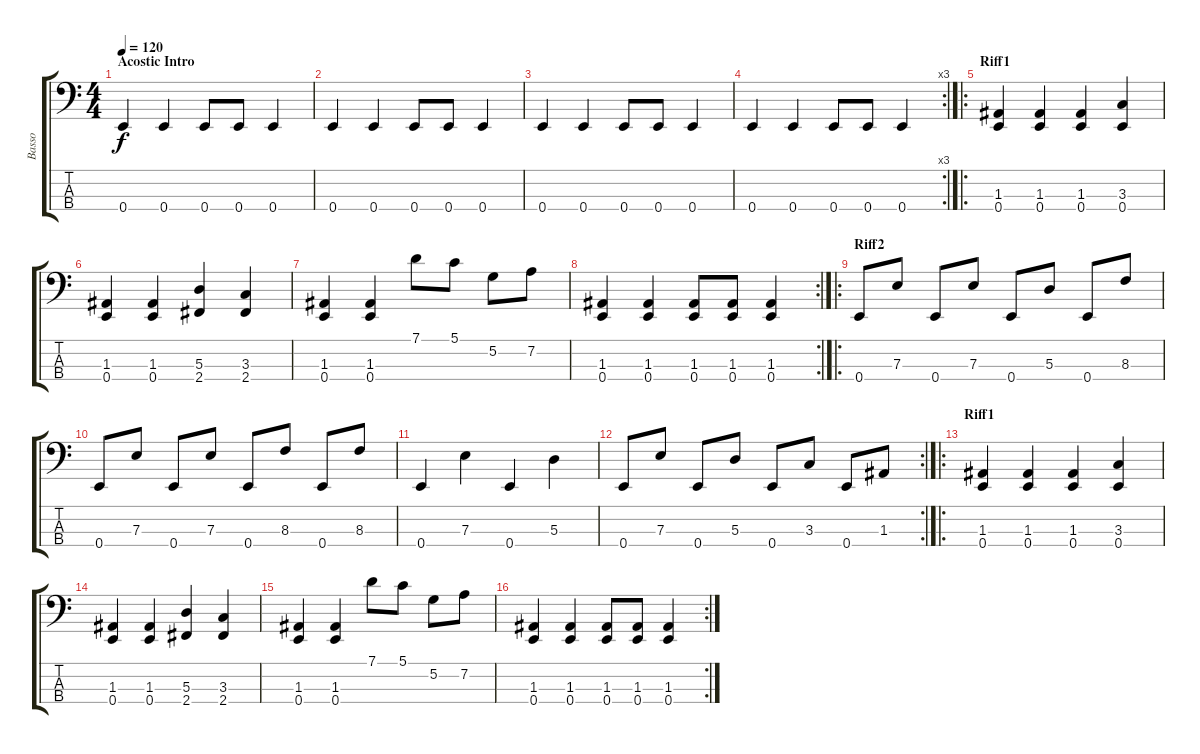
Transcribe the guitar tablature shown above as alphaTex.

\track ("Basso" "Basso") {instrument electricbassfinger}
\staff {score tabs}
\tuning (G2 D2 A1 E1) {hide}
\ts (4 4)
\section ("" "Acostic Intro")
\tempo 120
\clef f4
\ks c
0.4.4{dy f instrument electricbassfinger} 0.4.4 0.4.8 0.4.8 0.4.4 |
0.4.4 0.4.4 0.4.8 0.4.8 0.4.4 |
0.4.4 0.4.4 0.4.8 0.4.8 0.4.4 |
\rc 3
0.4.4 0.4.4 0.4.8 0.4.8 0.4.4 |
\ro
\section ("" "Riff1")
(1.3 0.4).4 (1.3 0.4).4 (1.3 0.4).4 (3.3 0.4).4 |
(1.3 0.4).4 (1.3 0.4).4 (5.3 2.4).4 (3.3 2.4).4 |
(1.3 0.4).4 (1.3 0.4).4 7.1.8 5.1.8 5.2.8 7.2.8 |
\rc 2
(1.3 0.4).4 (1.3 0.4).4 (1.3 0.4).8 (1.3 0.4).8 (1.3 0.4).4 |
\ro
\section ("" "Riff2")
0.4.8 7.3.8 0.4.8 7.3.8 0.4.8 5.3.8 0.4.8 8.3.8 |
0.4.8 7.3.8 0.4.8 7.3.8 0.4.8 8.3.8 0.4.8 8.3.8 |
0.4.4 7.3.4 0.4.4 5.3.4 |
\rc 2
0.4.8 7.3.8 0.4.8 5.3.8 0.4.8 3.3.8 0.4.8 1.3.8 |
\ro
\section ("" "Riff1")
(1.3 0.4).4 (1.3 0.4).4 (1.3 0.4).4 (3.3 0.4).4 |
(1.3 0.4).4 (1.3 0.4).4 (5.3 2.4).4 (3.3 2.4).4 |
(1.3 0.4).4 (1.3 0.4).4 7.1.8 5.1.8 5.2.8 7.2.8 |
\rc 2
(1.3 0.4).4 (1.3 0.4).4 (1.3 0.4).8 (1.3 0.4).8 (1.3 0.4).4
